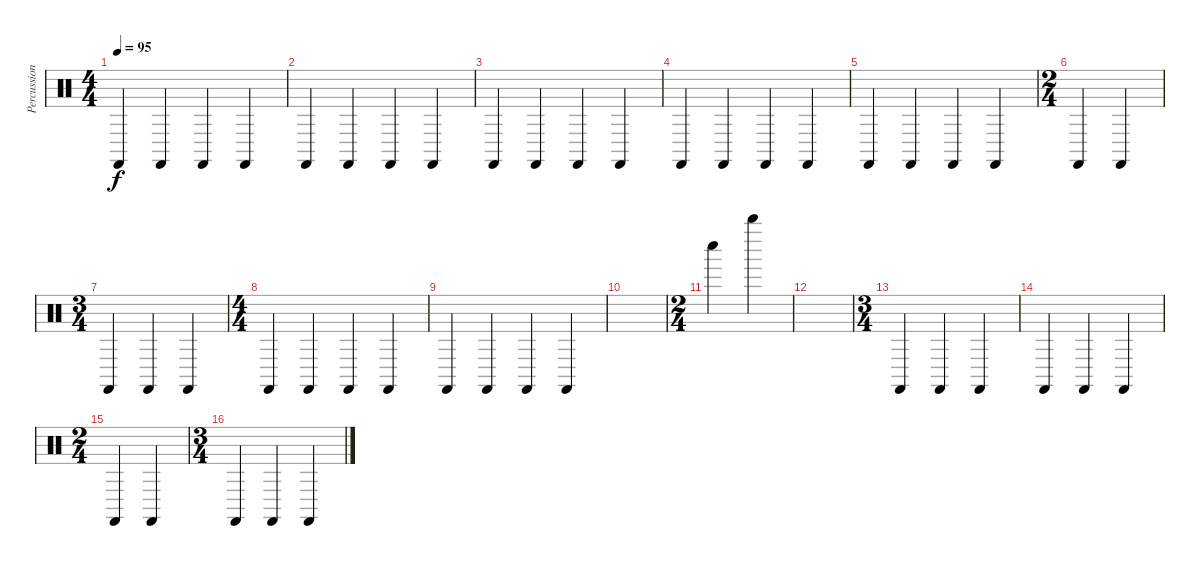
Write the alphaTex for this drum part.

\track ("Percussions" "Percussion") {instrument percussion}
\staff {score}
\articulation defaults
\ts (4 4)
\tempo 95
\clef neutral
\ks c "Castanets (hit)".4{dy f} "Castanets (hit)".4 "Castanets (hit)".4 "Castanets (hit)".4
|
"Castanets (hit)".4 "Castanets (hit)".4 "Castanets (hit)".4 "Castanets (hit)".4 |
"Castanets (hit)".4 "Castanets (hit)".4 "Castanets (hit)".4 "Castanets (hit)".4 |
"Castanets (hit)".4 "Castanets (hit)".4 "Castanets (hit)".4 "Castanets (hit)".4 |
"Castanets (hit)".4 "Castanets (hit)".4 "Castanets (hit)".4 "Castanets (hit)".4 |
\ts (2 4)
"Castanets (hit)".4 "Castanets (hit)".4 |
\ts (3 4)
"Castanets (hit)".4 "Castanets (hit)".4 "Castanets (hit)".4 |
\ts (4 4)
"Castanets (hit)".4 "Castanets (hit)".4 "Castanets (hit)".4 "Castanets (hit)".4 |
"Castanets (hit)".4 "Castanets (hit)".4 "Castanets (hit)".4 "Castanets (hit)".4 |
|
\ts (2 4)
"Whistle low (hit)".4 "Whistle high (hit)".4 |
|
\ts (3 4)
"Castanets (hit)".4 "Castanets (hit)".4 "Castanets (hit)".4 |
"Castanets (hit)".4 "Castanets (hit)".4 "Castanets (hit)".4 |
\ts (2 4)
"Castanets (hit)".4 "Castanets (hit)".4 |
\ts (3 4)
"Castanets (hit)".4 "Castanets (hit)".4 "Castanets (hit)".4
